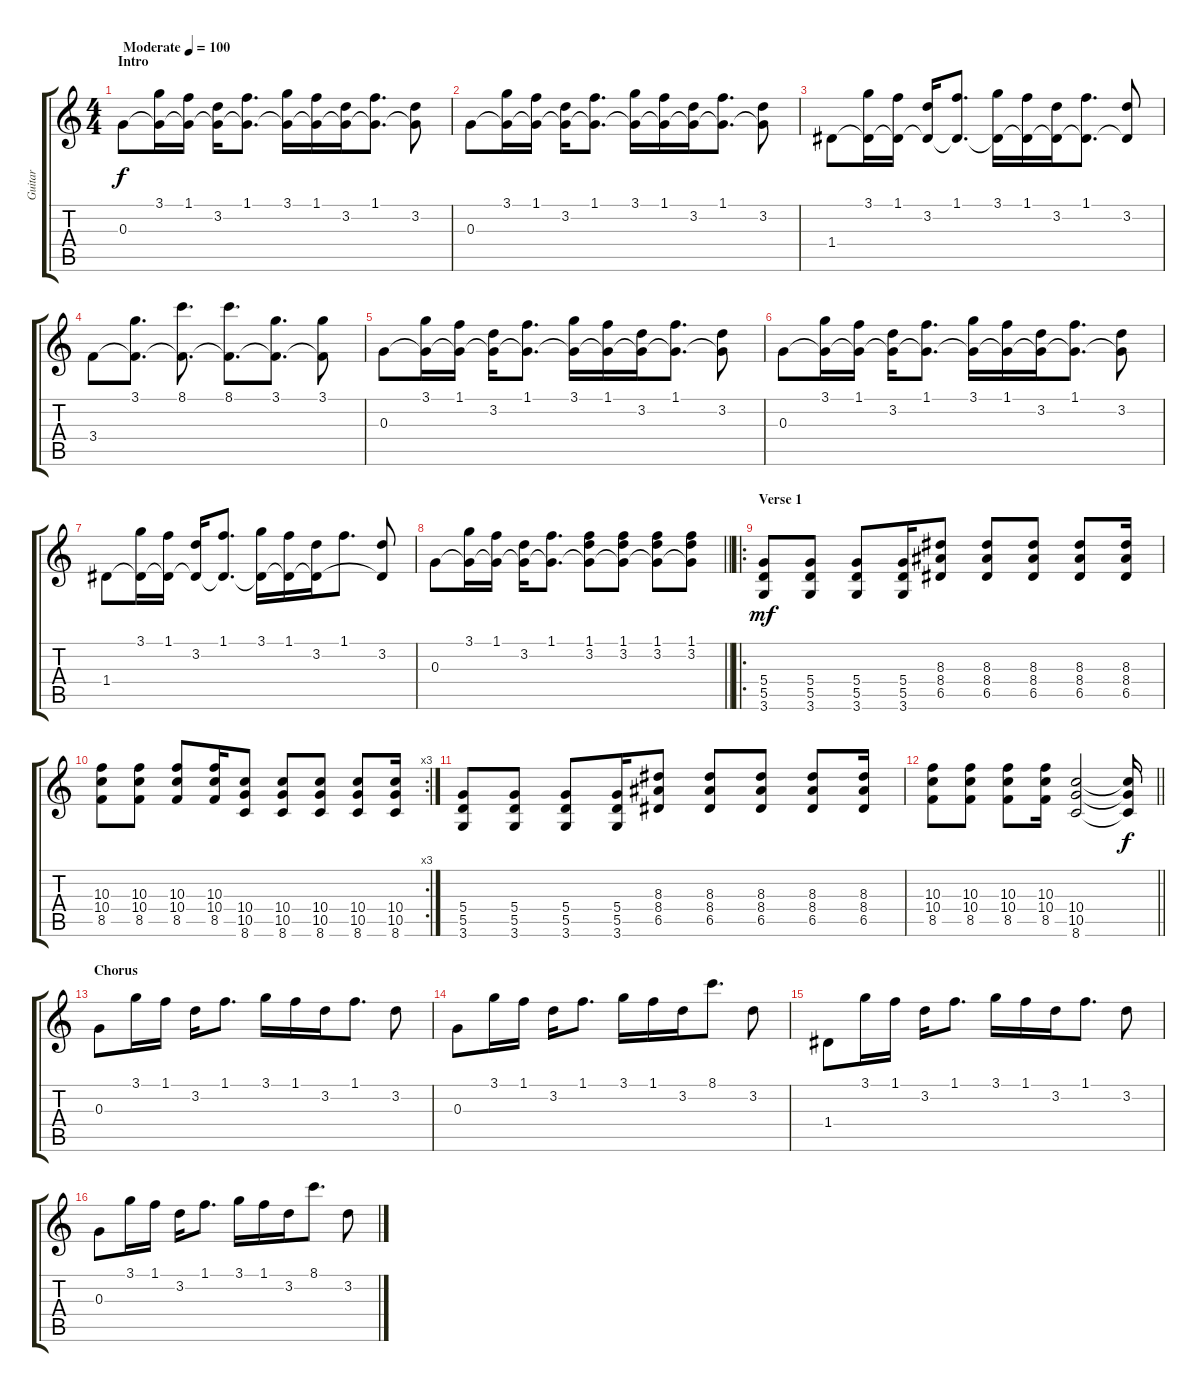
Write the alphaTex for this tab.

\track ("Guitar" "Guitar") {instrument distortionguitar}
\staff {score tabs}
\tuning (E4 B3 G3 D3 A2 E2) {hide}
\ts (4 4)
\section ("" "Intro")
\tempo (100 "Moderate")
\clef g2
\ks c
0.3.8{dy f volume 15 instrument distortionguitar} (3.1 0.3{t}).16 (1.1 0.3{t}).16 (3.2 0.3{t}).16 (1.1 0.3{t}).8{d} (3.1 0.3{t}).16 (1.1 0.3{t}).16 (3.2 0.3{t}).16 (1.1 0.3{t}).8{d} (3.2 0.3{t}).8 |
0.3.8 (3.1 0.3{t}).16 (1.1 0.3{t}).16 (3.2 0.3{t}).16 (1.1 0.3{t}).8{d} (3.1 0.3{t}).16 (1.1 0.3{t}).16 (3.2 0.3{t}).16 (1.1 0.3{t}).8{d} (3.2 0.3{t}).8 |
1.4.8 (3.1 1.4{t}).16 (1.1 1.4{t}).16 (3.2 1.4{t}).16 (1.1 1.4{t}).8{d} (3.1 1.4{t}).16 (1.1 1.4{t}).16 (3.2 1.4{t}).16 (1.1 1.4{t}).8{d} (3.2 1.4{t}).8 |
3.4.8 (3.1 3.4{t}).8{d} (8.1 3.4{t}).8{d} (8.1 3.4{t}).8{d} (3.1 3.4{t}).8{d} (3.1 3.4{t}).8 |
0.3.8 (3.1 0.3{t}).16 (1.1 0.3{t}).16 (3.2 0.3{t}).16 (1.1 0.3{t}).8{d} (3.1 0.3{t}).16 (1.1 0.3{t}).16 (3.2 0.3{t}).16 (1.1 0.3{t}).8{d} (3.2 0.3{t}).8 |
0.3.8 (3.1 0.3{t}).16 (1.1 0.3{t}).16 (3.2 0.3{t}).16 (1.1 0.3{t}).8{d} (3.1 0.3{t}).16 (1.1 0.3{t}).16 (3.2 0.3{t}).16 (1.1 0.3{t}).8{d} (3.2 0.3{t}).8 |
1.4.8 (3.1 1.4{t}).16 (1.1 1.4{t}).16 (3.2 1.4{t}).16 (1.1 1.4{t}).8{d} (3.1 1.4{t}).16 (1.1 1.4{t}).16 (3.2 1.4{t}).16 1.1.8{d} (3.2 1.4{t}).8 |
\barLineRight lightlight
0.3.8 (3.1 0.3{t}).16 (1.1 0.3{t}).16 (3.2 0.3{t}).16 (1.1 0.3{t}).8{d} (1.1 3.2 0.3{t}).8{instrument distortionguitar} (1.1 3.2 0.3{t}).8 (1.1 3.2 0.3{t}).8 (1.1 3.2 0.3{t}).8 |
\ro
\section ("" "Verse 1")
(5.4 5.5 3.6).8{dy mf volume 11} (5.4 5.5 3.6).8 (5.4 5.5 3.6).8 (5.4 5.5 3.6).16 (8.3 8.4 6.5).8 (8.3 8.4 6.5).8 (8.3 8.4 6.5).8 (8.3 8.4 6.5).8 (8.3 8.4 6.5).16 |
\rc 3
(10.3 10.4 8.5).8 (10.3 10.4 8.5).8 (10.3 10.4 8.5).8 (10.3 10.4 8.5).16 (10.4 10.5 8.6).8 (10.4 10.5 8.6).8 (10.4 10.5 8.6).8 (10.4 10.5 8.6).8 (10.4 10.5 8.6).16 |
(5.4 5.5 3.6).8 (5.4 5.5 3.6).8 (5.4 5.5 3.6).8 (5.4 5.5 3.6).16 (8.3 8.4 6.5).8 (8.3 8.4 6.5).8 (8.3 8.4 6.5).8 (8.3 8.4 6.5).8 (8.3 8.4 6.5).16 |
\barLineRight lightlight
(10.3 10.4 8.5).8 (10.3 10.4 8.5).8 (10.3 10.4 8.5).8 (10.3 10.4 8.5).16 (10.4 10.5 8.6).2 (10.4{t} 10.5{t} 8.6{t}).16{dy f} |
\section ("" "Chorus")
0.3.8 3.1.16 1.1.16 3.2.16 1.1.8{d} 3.1.16 1.1.16 3.2.16 1.1.8{d} 3.2.8 |
0.3.8 3.1.16 1.1.16 3.2.16 1.1.8{d} 3.1.16 1.1.16 3.2.16 8.1.8{d} 3.2.8 |
1.4.8 3.1.16 1.1.16 3.2.16 1.1.8{d} 3.1.16 1.1.16 3.2.16 1.1.8{d} 3.2.8 |
0.3.8 3.1.16 1.1.16 3.2.16 1.1.8{d} 3.1.16 1.1.16 3.2.16 8.1.8{d} 3.2.8
